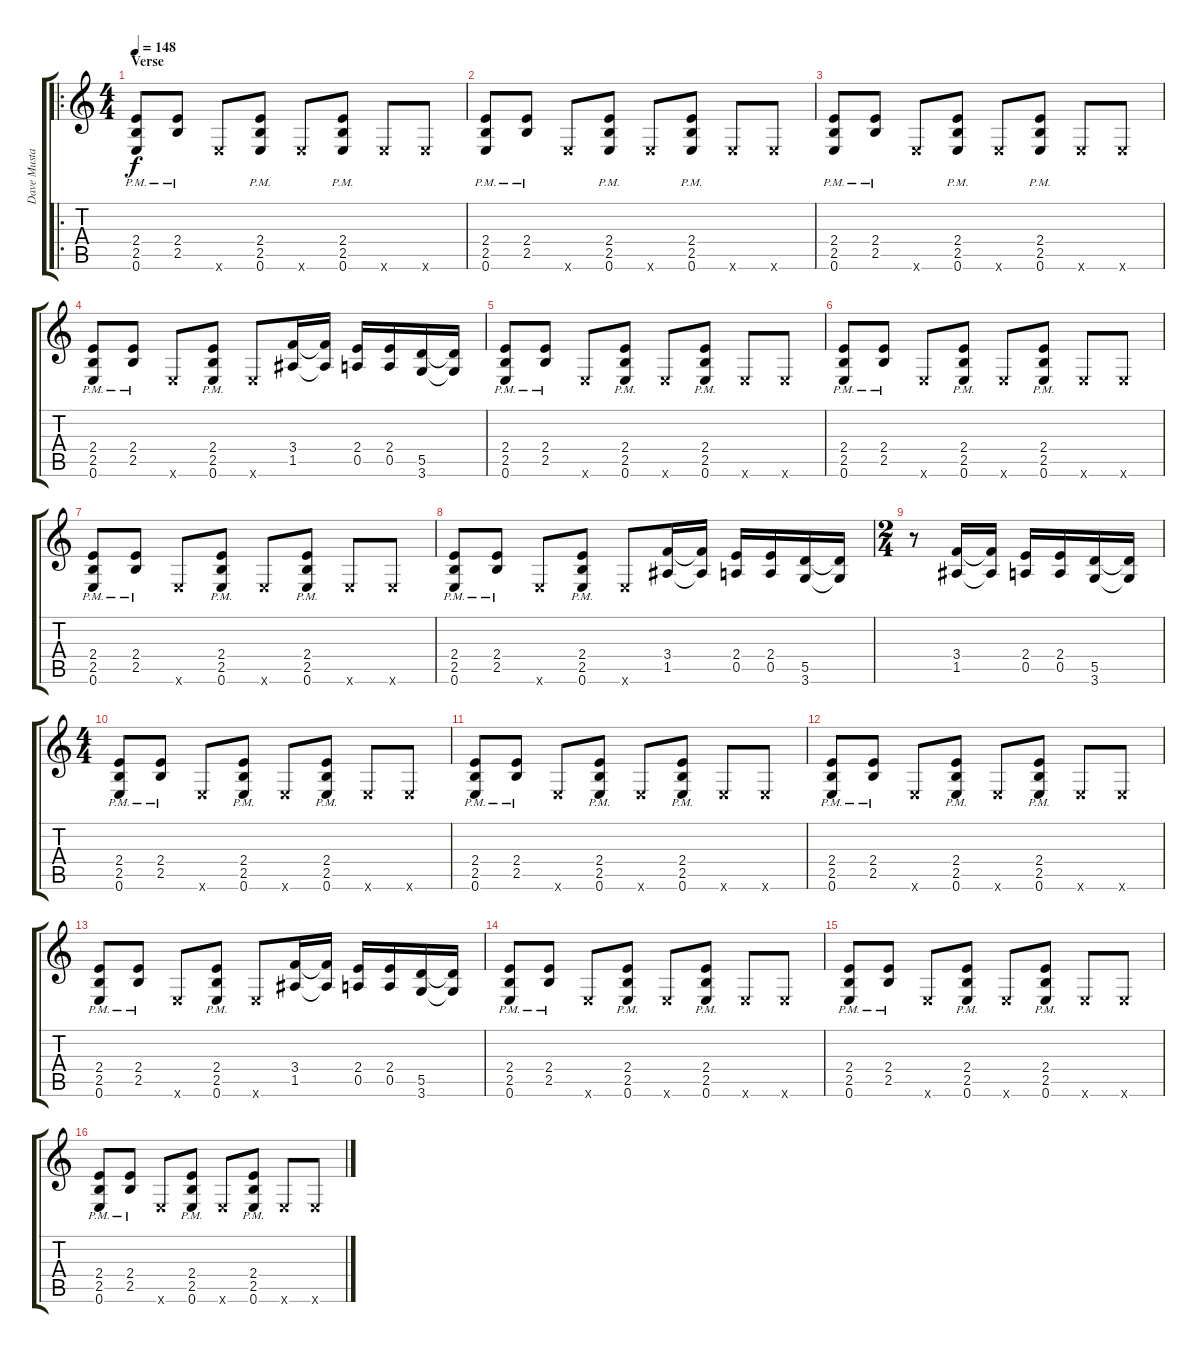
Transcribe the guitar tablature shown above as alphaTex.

\track ("Dave Mustaine" "Dave Musta") {instrument distortionguitar}
\staff {score tabs}
\tuning (E4 B3 G3 D3 A2 E2) {hide}
\ro
\ts (4 4)
\section ("" "Verse")
\tempo 148
\clef g2
\ks c
(2.4{pm} 2.5{pm} 0.6{pm}).8{dy f} (2.4{pm} 2.5{pm}).8 0.6{x}.8 (2.4{pm} 2.5{pm} 0.6{pm}).8 0.6{x}.8 (2.4{pm} 2.5{pm} 0.6{pm}).8 0.6{x}.8 0.6{x}.8 |
(2.4{pm} 2.5{pm} 0.6{pm}).8 (2.4{pm} 2.5{pm}).8 0.6{x}.8 (2.4{pm} 2.5{pm} 0.6{pm}).8 0.6{x}.8 (2.4{pm} 2.5{pm} 0.6{pm}).8 0.6{x}.8 0.6{x}.8 |
(2.4{pm} 2.5{pm} 0.6{pm}).8 (2.4{pm} 2.5{pm}).8 0.6{x}.8 (2.4{pm} 2.5{pm} 0.6{pm}).8 0.6{x}.8 (2.4{pm} 2.5{pm} 0.6{pm}).8 0.6{x}.8 0.6{x}.8 |
(2.4{pm} 2.5{pm} 0.6{pm}).8 (2.4{pm} 2.5{pm}).8 0.6{x}.8 (2.4{pm} 2.5{pm} 0.6{pm}).8 0.6{x}.8 (3.4 1.5).16 (3.4{t} 1.5{t}).16 (2.4 0.5).16 (2.4 0.5).16 (5.5 3.6).16 (5.5{t} 3.6{t}).16 |
(2.4{pm} 2.5{pm} 0.6{pm}).8 (2.4{pm} 2.5{pm}).8 0.6{x}.8 (2.4{pm} 2.5{pm} 0.6{pm}).8 0.6{x}.8 (2.4{pm} 2.5{pm} 0.6{pm}).8 0.6{x}.8 0.6{x}.8 |
(2.4{pm} 2.5{pm} 0.6{pm}).8 (2.4{pm} 2.5{pm}).8 0.6{x}.8 (2.4{pm} 2.5{pm} 0.6{pm}).8 0.6{x}.8 (2.4{pm} 2.5{pm} 0.6{pm}).8 0.6{x}.8 0.6{x}.8 |
(2.4{pm} 2.5{pm} 0.6{pm}).8 (2.4{pm} 2.5{pm}).8 0.6{x}.8 (2.4{pm} 2.5{pm} 0.6{pm}).8 0.6{x}.8 (2.4{pm} 2.5{pm} 0.6{pm}).8 0.6{x}.8 0.6{x}.8 |
(2.4{pm} 2.5{pm} 0.6{pm}).8 (2.4{pm} 2.5{pm}).8 0.6{x}.8 (2.4{pm} 2.5{pm} 0.6{pm}).8 0.6{x}.8 (3.4 1.5).16 (3.4{t} 1.5{t}).16 (2.4 0.5).16 (2.4 0.5).16 (5.5 3.6).16 (5.5{t} 3.6{t}).16 |
\ts (2 4)
r.8 (3.4 1.5).16 (3.4{t} 1.5{t}).16 (2.4 0.5).16 (2.4 0.5).16 (5.5 3.6).16 (5.5{t} 3.6{t}).16 |
\ts (4 4)
(2.4{pm} 2.5{pm} 0.6{pm}).8 (2.4{pm} 2.5{pm}).8 0.6{x}.8 (2.4{pm} 2.5{pm} 0.6{pm}).8 0.6{x}.8 (2.4{pm} 2.5{pm} 0.6{pm}).8 0.6{x}.8 0.6{x}.8 |
(2.4{pm} 2.5{pm} 0.6{pm}).8 (2.4{pm} 2.5{pm}).8 0.6{x}.8 (2.4{pm} 2.5{pm} 0.6{pm}).8 0.6{x}.8 (2.4{pm} 2.5{pm} 0.6{pm}).8 0.6{x}.8 0.6{x}.8 |
(2.4{pm} 2.5{pm} 0.6{pm}).8 (2.4{pm} 2.5{pm}).8 0.6{x}.8 (2.4{pm} 2.5{pm} 0.6{pm}).8 0.6{x}.8 (2.4{pm} 2.5{pm} 0.6{pm}).8 0.6{x}.8 0.6{x}.8 |
(2.4{pm} 2.5{pm} 0.6{pm}).8 (2.4{pm} 2.5{pm}).8 0.6{x}.8 (2.4{pm} 2.5{pm} 0.6{pm}).8 0.6{x}.8 (3.4 1.5).16 (3.4{t} 1.5{t}).16 (2.4 0.5).16 (2.4 0.5).16 (5.5 3.6).16 (5.5{t} 3.6{t}).16 |
(2.4{pm} 2.5{pm} 0.6{pm}).8 (2.4{pm} 2.5{pm}).8 0.6{x}.8 (2.4{pm} 2.5{pm} 0.6{pm}).8 0.6{x}.8 (2.4{pm} 2.5{pm} 0.6{pm}).8 0.6{x}.8 0.6{x}.8 |
(2.4{pm} 2.5{pm} 0.6{pm}).8 (2.4{pm} 2.5{pm}).8 0.6{x}.8 (2.4{pm} 2.5{pm} 0.6{pm}).8 0.6{x}.8 (2.4{pm} 2.5{pm} 0.6{pm}).8 0.6{x}.8 0.6{x}.8 |
(2.4{pm} 2.5{pm} 0.6{pm}).8 (2.4{pm} 2.5{pm}).8 0.6{x}.8 (2.4{pm} 2.5{pm} 0.6{pm}).8 0.6{x}.8 (2.4{pm} 2.5{pm} 0.6{pm}).8 0.6{x}.8 0.6{x}.8
